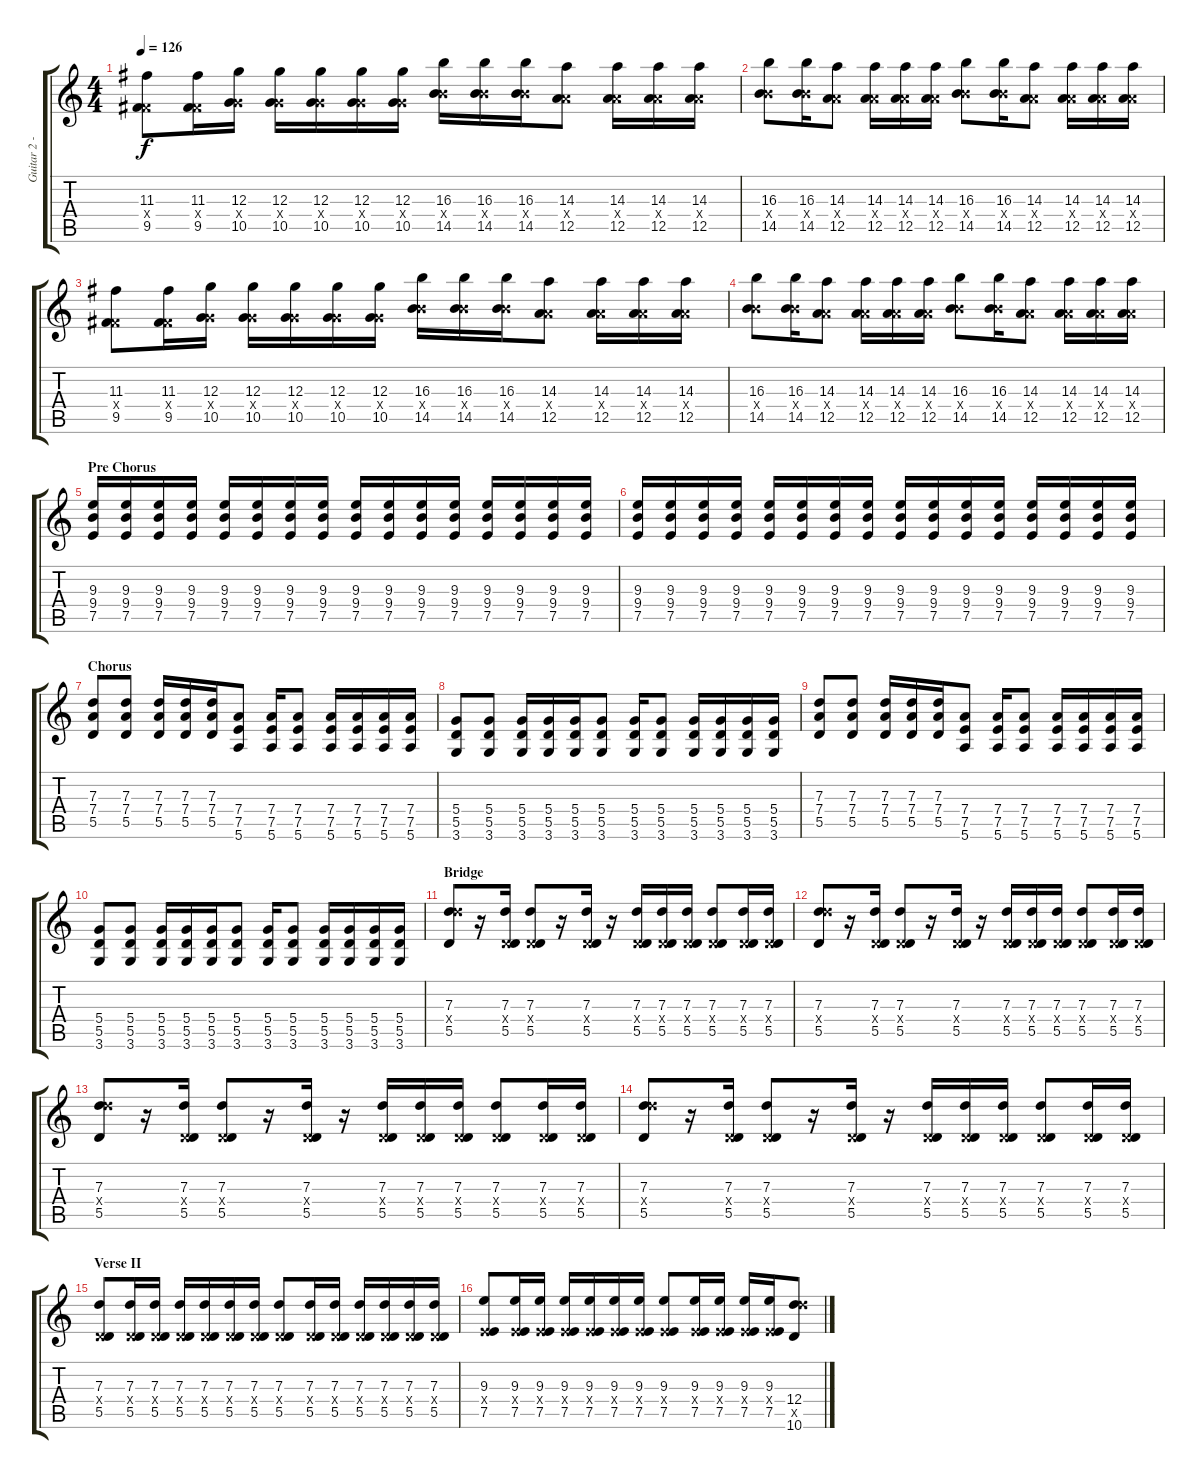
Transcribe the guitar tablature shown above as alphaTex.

\track ("Guitar 2 - Erik" "Guitar 2 -") {instrument distortionguitar}
\staff {score tabs}
\tuning (E4 B3 G3 D3 A2 E2) {hide}
\ts (4 4)
\tempo 126
\clef g2
\ks c
(11.3 4.4{x} 9.5).8{dy f} (11.3 4.4{x} 9.5).16 (12.3 5.4{x} 10.5).16 (12.3 5.4{x} 10.5).16 (12.3 5.4{x} 10.5).16 (12.3 5.4{x} 10.5).16 (12.3 5.4{x} 10.5).16 (16.3 9.4{x} 14.5).16 (16.3 9.4{x} 14.5).16 (16.3 9.4{x} 14.5).16 (14.3 7.4{x} 12.5).8 (14.3 7.4{x} 12.5).16 (14.3 7.4{x} 12.5).16 (14.3 7.4{x} 12.5).16 |
(16.3 9.4{x} 14.5).8 (16.3 9.4{x} 14.5).16 (14.3 7.4{x} 12.5).8 (14.3 7.4{x} 12.5).16 (14.3 7.4{x} 12.5).16 (14.3 7.4{x} 12.5).16 (16.3 9.4{x} 14.5).8 (16.3 9.4{x} 14.5).16 (14.3 7.4{x} 12.5).8 (14.3 7.4{x} 12.5).16 (14.3 7.4{x} 12.5).16 (14.3 7.4{x} 12.5).16 |
(11.3 4.4{x} 9.5).8 (11.3 4.4{x} 9.5).16 (12.3 5.4{x} 10.5).16 (12.3 5.4{x} 10.5).16 (12.3 5.4{x} 10.5).16 (12.3 5.4{x} 10.5).16 (12.3 5.4{x} 10.5).16 (16.3 9.4{x} 14.5).16 (16.3 9.4{x} 14.5).16 (16.3 9.4{x} 14.5).16 (14.3 7.4{x} 12.5).8 (14.3 7.4{x} 12.5).16 (14.3 7.4{x} 12.5).16 (14.3 7.4{x} 12.5).16 |
(16.3 9.4{x} 14.5).8 (16.3 9.4{x} 14.5).16 (14.3 7.4{x} 12.5).8 (14.3 7.4{x} 12.5).16 (14.3 7.4{x} 12.5).16 (14.3 7.4{x} 12.5).16 (16.3 9.4{x} 14.5).8 (16.3 9.4{x} 14.5).16 (14.3 7.4{x} 12.5).8 (14.3 7.4{x} 12.5).16 (14.3 7.4{x} 12.5).16 (14.3 7.4{x} 12.5).16 |
\section ("" "Pre Chorus")
(9.3 9.4 7.5).16 (9.3 9.4 7.5).16 (9.3 9.4 7.5).16 (9.3 9.4 7.5).16 (9.3 9.4 7.5).16 (9.3 9.4 7.5).16 (9.3 9.4 7.5).16 (9.3 9.4 7.5).16 (9.3 9.4 7.5).16 (9.3 9.4 7.5).16 (9.3 9.4 7.5).16 (9.3 9.4 7.5).16 (9.3 9.4 7.5).16 (9.3 9.4 7.5).16 (9.3 9.4 7.5).16 (9.3 9.4 7.5).16 |
(9.3 9.4 7.5).16 (9.3 9.4 7.5).16 (9.3 9.4 7.5).16 (9.3 9.4 7.5).16 (9.3 9.4 7.5).16 (9.3 9.4 7.5).16 (9.3 9.4 7.5).16 (9.3 9.4 7.5).16 (9.3 9.4 7.5).16 (9.3 9.4 7.5).16 (9.3 9.4 7.5).16 (9.3 9.4 7.5).16 (9.3 9.4 7.5).16 (9.3 9.4 7.5).16 (9.3 9.4 7.5).16 (9.3 9.4 7.5).16 |
\section ("" "Chorus")
(7.3 7.4 5.5).8 (7.3 7.4 5.5).8 (7.3 7.4 5.5).16 (7.3 7.4 5.5).16 (7.3 7.4 5.5).16 (7.4 7.5 5.6).8 (7.4 7.5 5.6).16 (7.4 7.5 5.6).8 (7.4 7.5 5.6).16 (7.4 7.5 5.6).16 (7.4 7.5 5.6).16 (7.4 7.5 5.6).16 |
(5.4 5.5 3.6).8 (5.4 5.5 3.6).8 (5.4 5.5 3.6).16 (5.4 5.5 3.6).16 (5.4 5.5 3.6).16 (5.4 5.5 3.6).8 (5.4 5.5 3.6).16 (5.4 5.5 3.6).8 (5.4 5.5 3.6).16 (5.4 5.5 3.6).16 (5.4 5.5 3.6).16 (5.4 5.5 3.6).16 |
(7.3 7.4 5.5).8 (7.3 7.4 5.5).8 (7.3 7.4 5.5).16 (7.3 7.4 5.5).16 (7.3 7.4 5.5).16 (7.4 7.5 5.6).8 (7.4 7.5 5.6).16 (7.4 7.5 5.6).8 (7.4 7.5 5.6).16 (7.4 7.5 5.6).16 (7.4 7.5 5.6).16 (7.4 7.5 5.6).16 |
(5.4 5.5 3.6).8 (5.4 5.5 3.6).8 (5.4 5.5 3.6).16 (5.4 5.5 3.6).16 (5.4 5.5 3.6).16 (5.4 5.5 3.6).8 (5.4 5.5 3.6).16 (5.4 5.5 3.6).8 (5.4 5.5 3.6).16 (5.4 5.5 3.6).16 (5.4 5.5 3.6).16 (5.4 5.5 3.6).16 |
\section ("" "Bridge")
(7.3 12.4{x} 5.5).8 r.16 (7.3 0.4{x} 5.5).16 (7.3 0.4{x} 5.5).8 r.16 (7.3 0.4{x} 5.5).16 r.16 (7.3 0.4{x} 5.5).16 (7.3 0.4{x} 5.5).16 (7.3 0.4{x} 5.5).16 (7.3 0.4{x} 5.5).8 (7.3 0.4{x} 5.5).16 (7.3 0.4{x} 5.5).16 |
(7.3 12.4{x} 5.5).8 r.16 (7.3 0.4{x} 5.5).16 (7.3 0.4{x} 5.5).8 r.16 (7.3 0.4{x} 5.5).16 r.16 (7.3 0.4{x} 5.5).16 (7.3 0.4{x} 5.5).16 (7.3 0.4{x} 5.5).16 (7.3 0.4{x} 5.5).8 (7.3 0.4{x} 5.5).16 (7.3 0.4{x} 5.5).16 |
(7.3 12.4{x} 5.5).8 r.16 (7.3 0.4{x} 5.5).16 (7.3 0.4{x} 5.5).8 r.16 (7.3 0.4{x} 5.5).16 r.16 (7.3 0.4{x} 5.5).16 (7.3 0.4{x} 5.5).16 (7.3 0.4{x} 5.5).16 (7.3 0.4{x} 5.5).8 (7.3 0.4{x} 5.5).16 (7.3 0.4{x} 5.5).16 |
(7.3 12.4{x} 5.5).8 r.16 (7.3 0.4{x} 5.5).16 (7.3 0.4{x} 5.5).8 r.16 (7.3 0.4{x} 5.5).16 r.16 (7.3 0.4{x} 5.5).16 (7.3 0.4{x} 5.5).16 (7.3 0.4{x} 5.5).16 (7.3 0.4{x} 5.5).8 (7.3 0.4{x} 5.5).16 (7.3 0.4{x} 5.5).16 |
\section ("" "Verse II")
(7.3 0.4{x} 5.5).8 (7.3 0.4{x} 5.5).16 (7.3 0.4{x} 5.5).16 (7.3 0.4{x} 5.5).16 (7.3 0.4{x} 5.5).16 (7.3 0.4{x} 5.5).16 (7.3 0.4{x} 5.5).16 (7.3 0.4{x} 5.5).8 (7.3 0.4{x} 5.5).16 (7.3 0.4{x} 5.5).16 (7.3 0.4{x} 5.5).16 (7.3 0.4{x} 5.5).16 (7.3 0.4{x} 5.5).16 (7.3 0.4{x} 5.5).16 |
(9.3 2.4{x} 7.5).8 (9.3 2.4{x} 7.5).16 (9.3 2.4{x} 7.5).16 (9.3 2.4{x} 7.5).16 (9.3 2.4{x} 7.5).16 (9.3 2.4{x} 7.5).16 (9.3 2.4{x} 7.5).16 (9.3 2.4{x} 7.5).8 (9.3 2.4{x} 7.5).16 (9.3 2.4{x} 7.5).16 (9.3 2.4{x} 7.5).16 (9.3 2.4{x} 7.5).16 (12.4 17.5{x} 10.6).8
